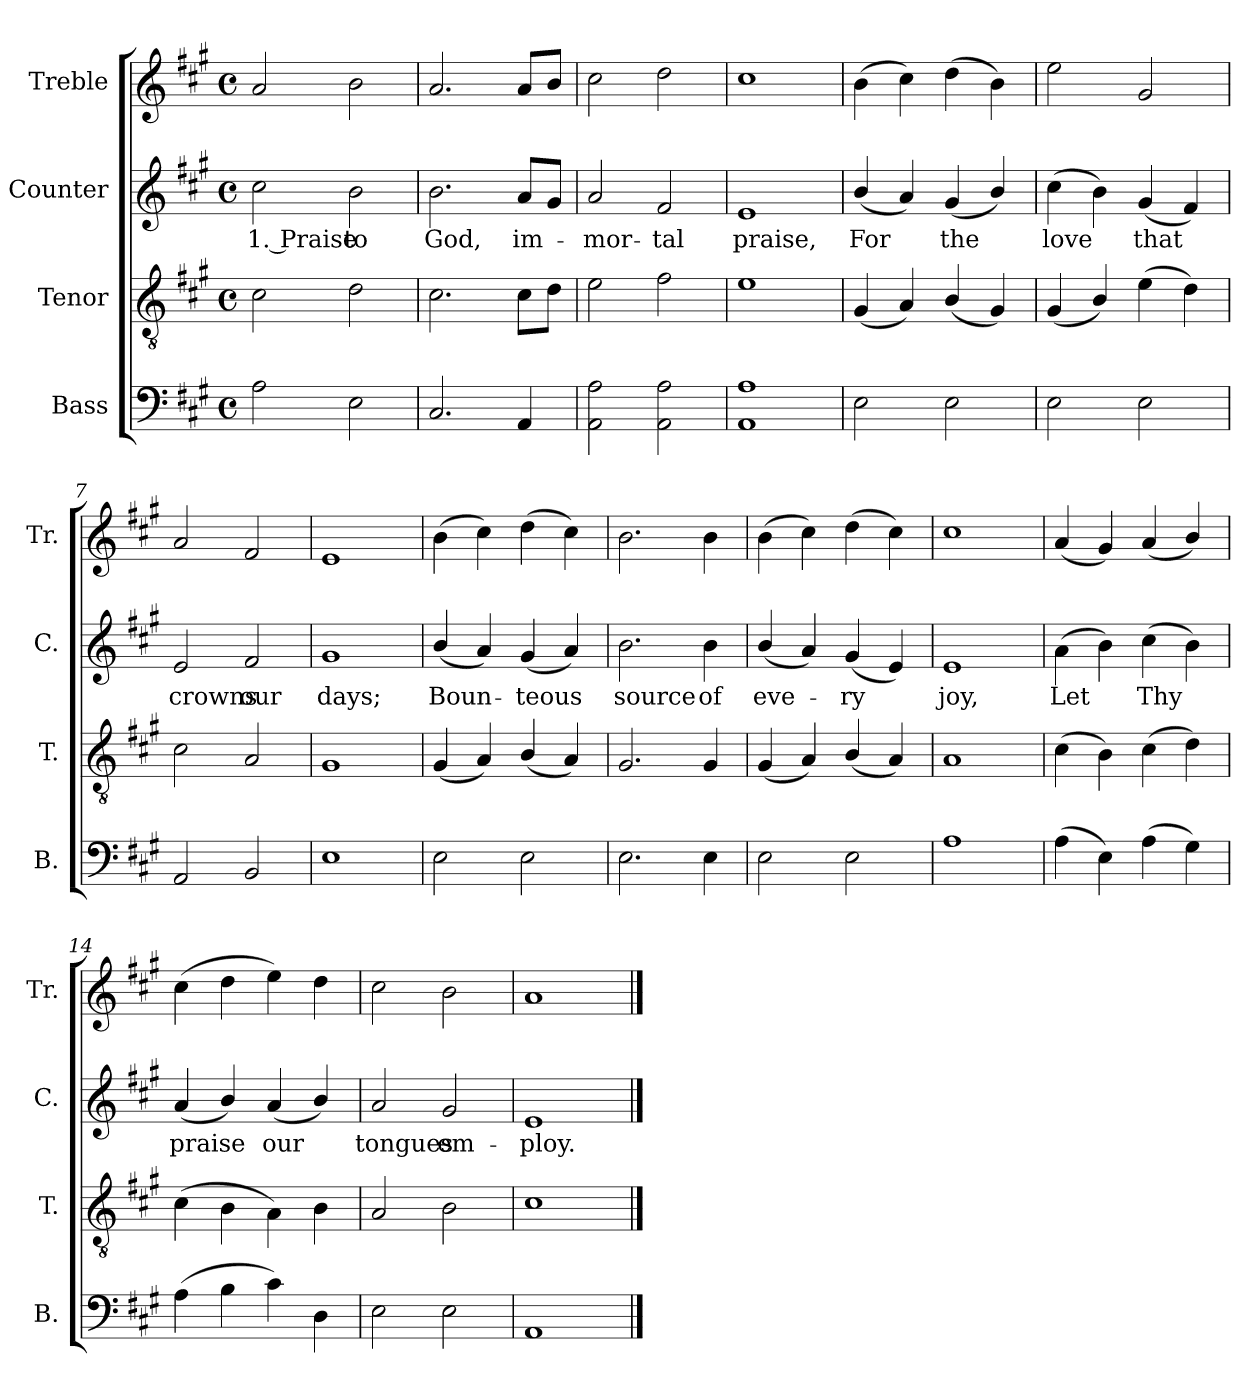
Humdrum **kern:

**kern	**kern	**kern	**text	**kern
*part4	*part3	*part2	*part2	*part1
*staff4	*staff3	*staff2	*staff2	*staff1
*I"Bass	*I"Tenor	*I"Counter	*	*I"Treble
*I'B.	*I'T.	*I'C.	*	*I'Tr.
*clefF4	*clefGv2	*clefG2	*	*clefG2
*k[f#c#g#]	*k[f#c#g#]	*k[f#c#g#]	*	*k[f#c#g#]
*M4/4	*M4/4	*M4/4	*	*M4/4
*met(c)	*met(c)	*met(c)	*	*met(c)
=1	=1	=1	=1	=1
2A\	2c#\	2cc#\	1. Praise	2a/
2E\	2d\	2b\	to	2b\
=2	=2	=2	=2	=2
2.C#/	2.c#\	2.b\	God,	2.a/
4AA/	8c#\L	8a/L	im-	8a/L
.	8d\J	8g#/J	.	8b/J
=3	=3	=3	=3	=3
2AA\ 2A\	2e\	2a/	-mor-	2cc#\
2AA\ 2A\	2f#\	2f#/	-tal	2dd\
=4	=4	=4	=4	=4
1AA 1A	1e	1e	praise,	1cc#
=5	=5	=5	=5	=5
2E\	(4G#/	(4b/	For	(4b\
.	4A/)	4a/)	.	4cc#\)
2E\	(4B/	(4g#/	the	(4dd\
.	4G#/)	4b/)	.	4b\)
=6	=6	=6	=6	=6
2E\	(4G#/	(4cc#\	love	2ee\
.	4B/)	4b\)	.	.
2E\	(4e\	(4g#/	that	2g#/
.	4d\)	4f#/)	.	.
=7	=7	=7	=7	=7
2AA/	2c#\	2e/	crowns	2a/
2BB/	2A/	2f#/	our	2f#/
=8	=8	=8	=8	=8
1E	1G#	1g#	days;	1e
=9	=9	=9	=9	=9
2E\	(4G#/	(4b/	Boun-	(4b\
.	4A/)	4a/)	.	4cc#\)
2E\	(4B/	(4g#/	-teous	(4dd\
.	4A/)	4a/)	.	4cc#\)
=10	=10	=10	=10	=10
2.E\	2.G#/	2.b\	source	2.b\
4E\	4G#/	4b\	of	4b\
=11	=11	=11	=11	=11
2E\	(4G#/	(4b/	eve-	(4b\
.	4A/)	4a/)	.	4cc#\)
2E\	(4B/	(4g#/	-ry	(4dd\
.	4A/)	4e/)	.	4cc#\)
=12	=12	=12	=12	=12
1A	1A	1e	joy,	1cc#
=13	=13	=13	=13	=13
(4A\	(4c#\	(4a\	Let	(4a/
4E\)	4B\)	4b\)	.	4g#/)
(4A\	(4c#\	(4cc#\	Thy	(4a/
4G#\)	4d\)	4b\)	.	4b/)
=14	=14	=14	=14	=14
(4A\	(4c#\	(4a/	praise	(4cc#\
4B\	4B\	4b/)	.	4dd\
4c#\)	4A\)	(4a/	our	4ee\)
4D\	4B\	4b/)	.	4dd\
=15	=15	=15	=15	=15
2E\	2A/	2a/	tongues	2cc#\
2E\	2B\	2g#/	em-	2b\
=16	=16	=16	=16	=16
1AA	1c#	1e	-ploy.	1a
==	==	==	==	==
*-	*-	*-	*-	*-
